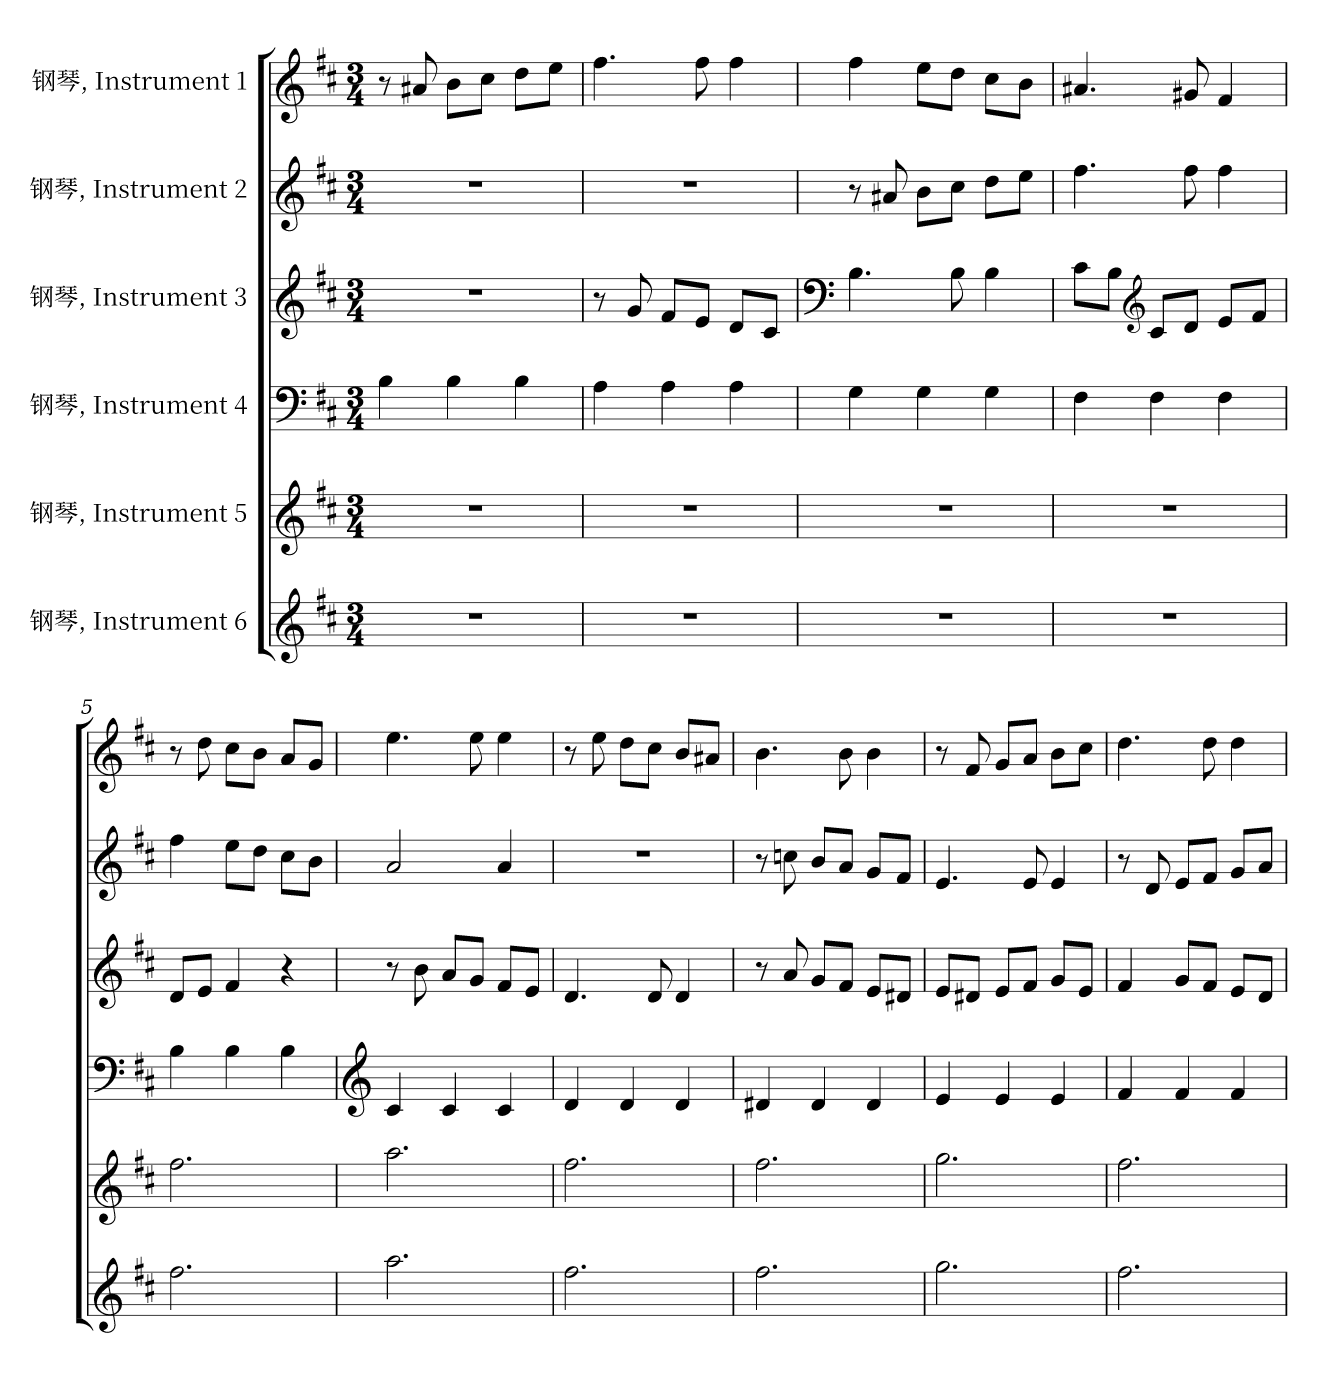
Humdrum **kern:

**kern	**kern	**kern	**kern	**kern	**kern
*part6	*part5	*part4	*part3	*part2	*part1
*staff6	*staff5	*staff4	*staff3	*staff2	*staff1
*I"钢琴, Instrument 6	*I"钢琴, Instrument 5	*I"钢琴, Instrument 4	*I"钢琴, Instrument 3	*I"钢琴, Instrument 2	*I"钢琴, Instrument 1
*clefG2	*clefG2	*clefF4	*clefG2	*clefG2	*clefG2
*k[f#c#]	*k[f#c#]	*k[f#c#]	*k[f#c#]	*k[f#c#]	*k[f#c#]
*M3/4	*M3/4	*M3/4	*M3/4	*M3/4	*M3/4
*MM96	*MM96	*MM96	*MM96	*MM96	*MM96
=1	=1	=1	=1	=1	=1
2.r	2.r	4B\	2.r	2.r	8r
.	.	.	.	.	8a#X/
.	.	4B\	.	.	8b\L
.	.	.	.	.	8cc#\J
.	.	4B\	.	.	8dd\L
.	.	.	.	.	8ee\J
=2	=2	=2	=2	=2	=2
2.r	2.r	4A\	8r	2.r	4.ff#\
.	.	.	8g/	.	.
.	.	4A\	8f#/L	.	.
.	.	.	8e/J	.	8ff#\
.	.	4A\	8d/L	.	4ff#\
.	.	.	8c#/J	.	.
=3	=3	=3	=3	=3	=3
*	*	*	*clefF4	*	*
2.r	2.r	4G\	4.B\	8r	4ff#\
.	.	.	.	8a#X/	.
.	.	4G\	.	8b\L	8ee\L
.	.	.	8B\	8cc#\J	8dd\J
.	.	4G\	4B\	8dd\L	8cc#\L
.	.	.	.	8ee\J	8b\J
=4	=4	=4	=4	=4	=4
2.r	2.r	4F#\	8c#\L	4.ff#\	4.a#X/
.	.	.	8B\J	.	.
*	*	*	*clefG2	*	*
.	.	4F#\	8c#/L	.	.
.	.	.	8d/J	8ff#\	8g#X/
.	.	4F#\	8e/L	4ff#\	4f#/
.	.	.	8f#/J	.	.
!!LO:LB:g=z
=5	=5	=5	=5	=5	=5
2.ff#\	2.ff#\	4B\	8d/L	4ff#\	8r
.	.	.	8e/J	.	8dd\
.	.	4B\	4f#/	8ee\L	8cc#\L
.	.	.	.	8dd\J	8b\J
.	.	4B\	4r	8cc#\L	8a/L
.	.	.	.	8b\J	8g/J
=6	=6	=6	=6	=6	=6
*	*	*clefG2	*	*	*
2.aa\	2.aa\	4c#/	8r	2a/	4.ee\
.	.	.	8b\	.	.
.	.	4c#/	8a/L	.	.
.	.	.	8g/J	.	8ee\
.	.	4c#/	8f#/L	4a/	4ee\
.	.	.	8e/J	.	.
=7	=7	=7	=7	=7	=7
2.ff#\	2.ff#\	4d/	4.d/	2.r	8r
.	.	.	.	.	8ee\
.	.	4d/	.	.	8dd\L
.	.	.	8d/	.	8cc#\J
.	.	4d/	4d/	.	8b/L
.	.	.	.	.	8a#X/J
=8	=8	=8	=8	=8	=8
2.ff#\	2.ff#\	4d#X/	8r	8r	4.b\
.	.	.	8a/	8ccn\	.
.	.	4d#/	8g/L	8b/L	.
.	.	.	8f#/J	8a/J	8b\
.	.	4d#/	8e/L	8g/L	4b\
.	.	.	8d#X/J	8f#/J	.
=9	=9	=9	=9	=9	=9
2.gg\	2.gg\	4e/	8e/L	4.e/	8r
.	.	.	8d#X/J	.	8f#/
.	.	4e/	8e/L	.	8g/L
.	.	.	8f#/J	8e/	8a/J
.	.	4e/	8g/L	4e/	8b\L
.	.	.	8e/J	.	8cc#\J
!!LO:PB:g=z
=10	=10	=10	=10	=10	=10
2.ff#\	2.ff#\	4f#/	4f#/	8r	4.dd\
.	.	.	.	8d/	.
.	.	4f#/	8g/L	8e/L	.
.	.	.	8f#/J	8f#/J	8dd\
.	.	4f#/	8e/L	8g/L	4dd\
.	.	.	8d/J	8a/J	.
=	=	=	=	=	=
*-	*-	*-	*-	*-	*-
